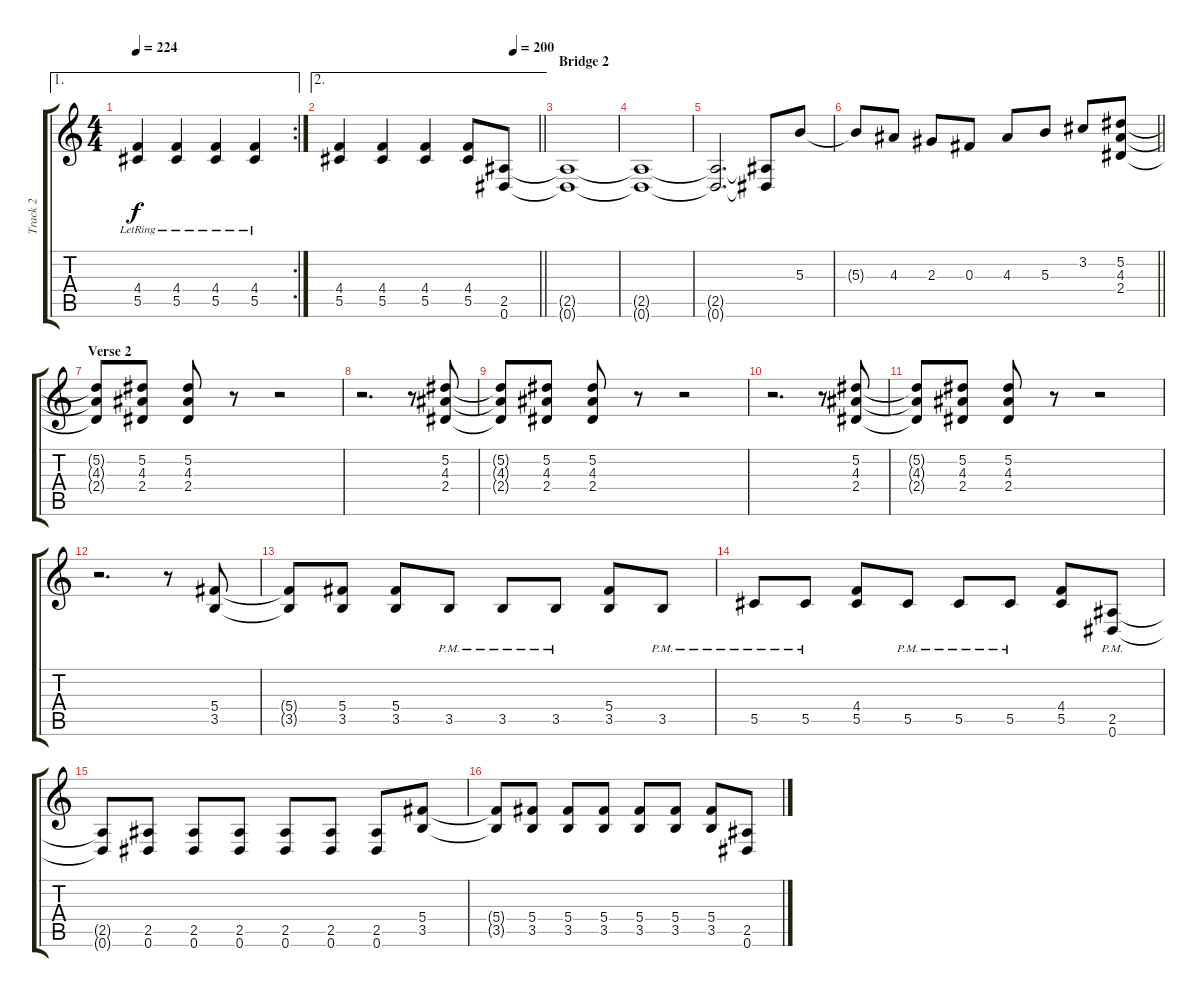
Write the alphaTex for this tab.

\track ("Track 2" "Track 2") {instrument distortionguitar}
\staff {score tabs}
\tuning (Eb4 Bb3 Gb3 Db3 Ab2 Eb2) {hide}
\ae 1
\rc 2
\ts (4 4)
\tempo 224
\clef g2
\ks c
(4.4{lr} 5.5{lr}).4{dy f} (4.4{lr} 5.5{lr}).4 (4.4{lr} 5.5{lr}).4 (4.4{lr} 5.5{lr}).4 |
\ae 2
\tempo (200 0.875)
\barLineRight lightlight
(4.4 5.5).4 (4.4 5.5).4 (4.4 5.5).4 (4.4 5.5).8 (2.5 0.6).8 |
\section ("" "Bridge 2")
(2.5{t} 0.6{t}).1 |
(2.5{t} 0.6{t}).1 |
(2.5{t} 0.6{t}).2{d} (2.5{t} 0.6{t}).8 5.3.8 |
\barLineRight lightlight
5.3{t}.8 4.3.8 2.3.8 0.3.8 4.3.8 5.3.8 3.2.8 (5.2 4.3 2.4).8 |
\section ("" "Verse 2")
(5.2{t} 4.3{t} 2.4{t}).8 (5.2 4.3 2.4).8 (5.2 4.3 2.4).8 r.8 r.2 |
r.2{d} r.8 (5.2 4.3 2.4).8 |
(5.2{t} 4.3{t} 2.4{t}).8 (5.2 4.3 2.4).8 (5.2 4.3 2.4).8 r.8 r.2 |
r.2{d} r.8 (5.2 4.3 2.4).8 |
(5.2{t} 4.3{t} 2.4{t}).8 (5.2 4.3 2.4).8 (5.2 4.3 2.4).8 r.8 r.2 |
r.2{d} r.8 (5.4 3.5).8 |
(5.4{t} 3.5{t}).8 (5.4 3.5).8 (5.4 3.5).8 3.5{pm}.8 3.5{pm}.8 3.5{pm}.8 (5.4 3.5).8 3.5{pm}.8 |
5.5{pm}.8 5.5{pm}.8 (4.4 5.5).8 5.5{pm}.8 5.5{pm}.8 5.5{pm}.8 (4.4 5.5).8 (2.5{pm} 0.6).8 |
(2.5{t} 0.6{t}).8 (2.5 0.6).8 (2.5 0.6).8 (2.5 0.6).8 (2.5 0.6).8 (2.5 0.6).8 (2.5 0.6).8 (5.4 3.5).8 |
(5.4{t} 3.5{t}).8 (5.4 3.5).8 (5.4 3.5).8 (5.4 3.5).8 (5.4 3.5).8 (5.4 3.5).8 (5.4 3.5).8 (2.5 0.6).8
